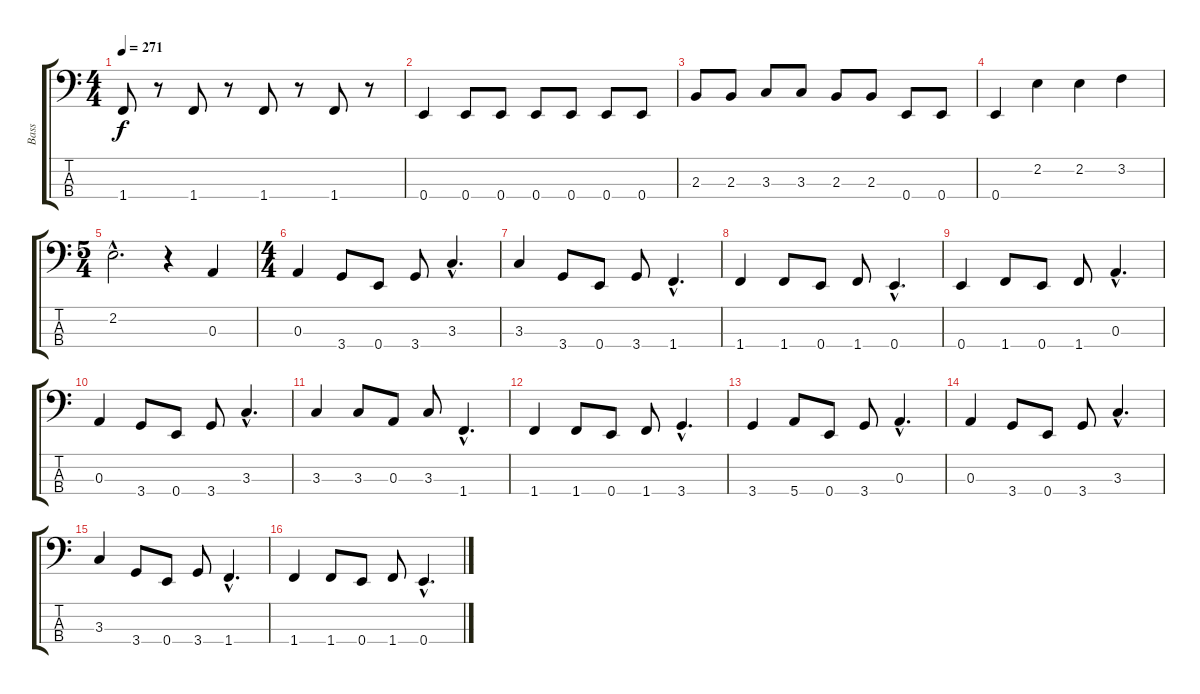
\track ("Bass" "Bass") {instrument electricbassfinger}
\staff {score tabs}
\tuning (G2 D2 A1 E1) {hide}
\ts (4 4)
\tempo 271
\clef f4
\ks c
1.4.8{dy f} r.8 1.4.8 r.8 1.4.8 r.8 1.4.8 r.8 |
0.4.4 0.4.8 0.4.8 0.4.8 0.4.8 0.4.8 0.4.8 |
2.3.8 2.3.8 3.3.8 3.3.8 2.3.8 2.3.8 0.4.8 0.4.8 |
0.4.4 2.2.4 2.2.4 3.2.4 |
\ts (5 4)
2.2{hac}.2{d} r.4 0.3.4 |
\ts (4 4)
0.3.4 3.4.8 0.4.8 3.4.8 3.3{hac}.4{d} |
3.3.4 3.4.8 0.4.8 3.4.8 1.4{hac}.4{d} |
1.4.4 1.4.8 0.4.8 1.4.8 0.4{hac}.4{d} |
0.4.4 1.4.8 0.4.8 1.4.8 0.3{hac}.4{d} |
0.3.4 3.4.8 0.4.8 3.4.8 3.3{hac}.4{d} |
3.3.4 3.3.8 0.3.8 3.3.8 1.4{hac}.4{d} |
1.4.4 1.4.8 0.4.8 1.4.8 3.4{hac}.4{d} |
3.4.4 5.4.8 0.4.8 3.4.8 0.3{hac}.4{d} |
0.3.4 3.4.8 0.4.8 3.4.8 3.3{hac}.4{d} |
3.3.4 3.4.8 0.4.8 3.4.8 1.4{hac}.4{d} |
1.4.4 1.4.8 0.4.8 1.4.8 0.4{hac}.4{d}
